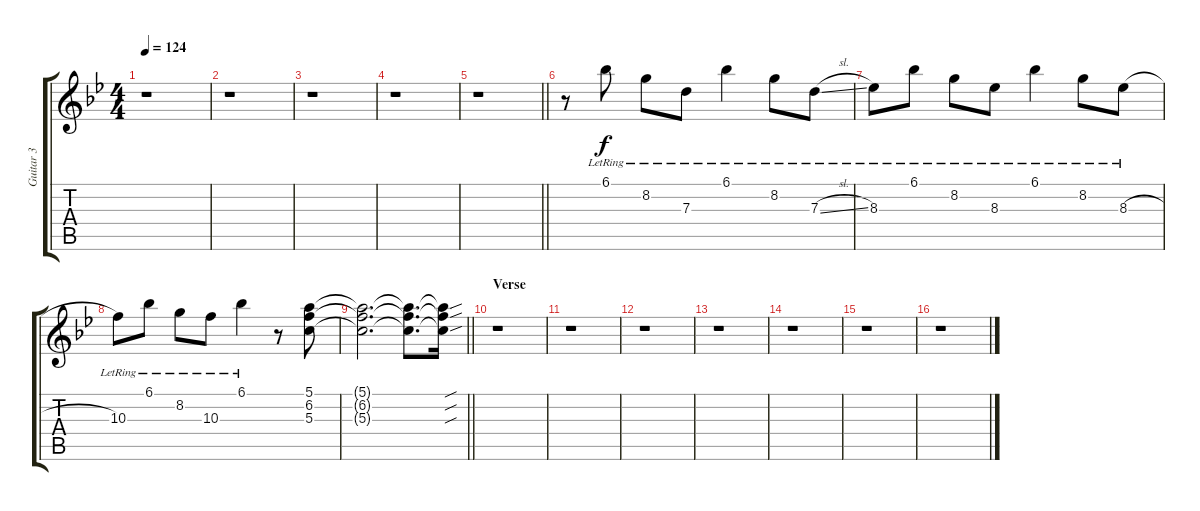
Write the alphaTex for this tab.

\track ("Guitar 3" "Guitar 3") {instrument distortionguitar}
\staff {score tabs}
\tuning (E4 B3 G3 D3 A2 E2) {hide}
\ts (4 4)
\tempo 124
\clef g2
\ks gminor
r.1{dy f} |
r.1 |
r.1 |
r.1 |
\barLineRight lightlight
r.1 |
r.8 6.1{lr}.8 8.2{lr}.8 7.3{lr}.8 6.1{lr}.4 8.2{lr}.8 7.3{sl lr}.8 |
8.3{lr}.8 6.1{lr}.8 8.2{lr}.8 8.3{lr}.8 6.1{lr}.4 8.2{lr}.8 8.3{h lr}.8 |
10.3{lr}.8 6.1{lr}.8 8.2{lr}.8 10.3{lr}.8 6.1{lr}.4 r.8 (5.1 6.2 5.3).8 |
\barLineRight lightlight
(5.1{t} 6.2{t} 5.3{t}).2{d} (5.1{t} 6.2{t} 5.3{t}).8{d} (5.1{sou t} 6.2{sou t} 5.3{sou t}).16 |
\section ("" "Verse")
r.1 |
r.1 |
r.1 |
r.1 |
r.1 |
r.1 |
r.1
